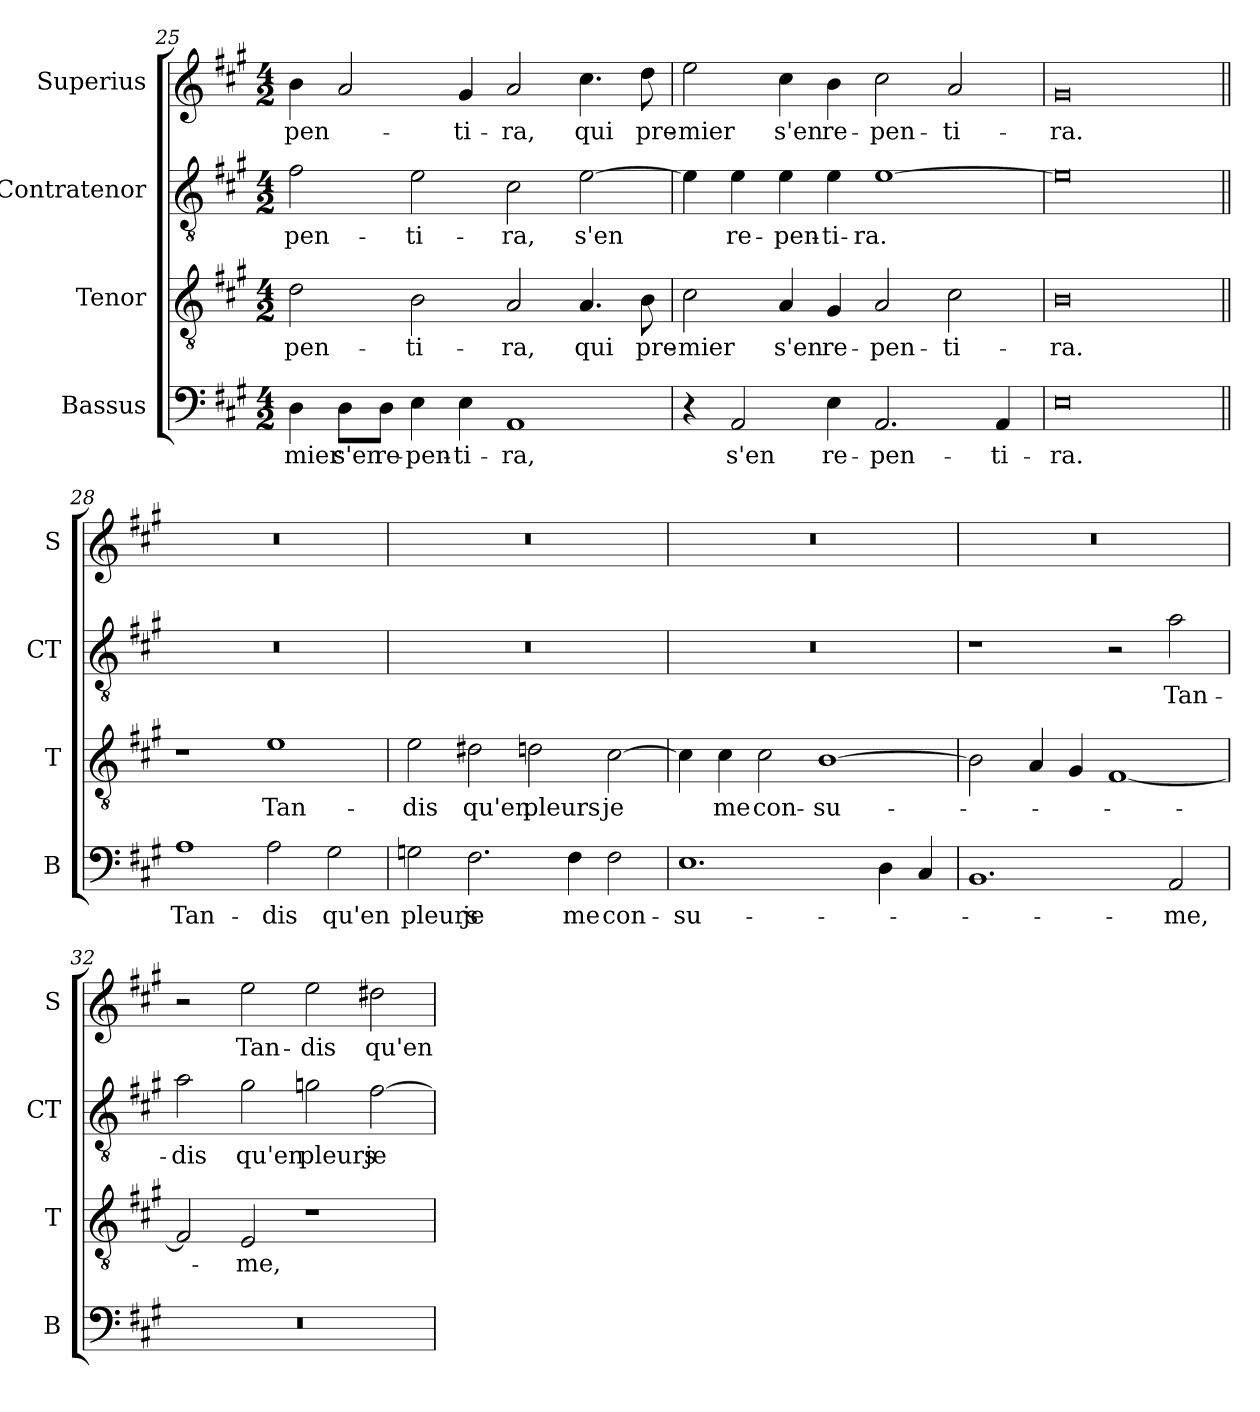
**kern	**text	**kern	**text	**kern	**text	**kern	**text
*part4	*part4	*part3	*part3	*part2	*part2	*part1	*part1
*staff4	*staff4	*staff3	*staff3	*staff2	*staff2	*staff1	*staff1
*I"Bassus	*	*I"Tenor	*	*I"Contratenor	*	*I"Superius	*
*I'B	*	*I'T	*	*I'CT	*	*I'S	*
!!LO:LB:g=z
*clefF4	*	*clefGv2	*	*clefGv2	*	*clefG2	*
*k[f#c#g#]	*	*k[f#c#g#]	*	*k[f#c#g#]	*	*k[f#c#g#]	*
*A:	*	*A:	*	*A:	*	*A:	*
*M4/2	*	*M4/2	*	*M4/2	*	*M4/2	*
=25	=25	=25	=25	=25	=25	=25	=25
!	!LO:LY:b	!	!LO:LY:b	!	!LO:LY:b	!	!LO:LY:b
4D\	-mier	2d\	-pen-	2f#\	-pen-	4b\	-pen-
!	!LO:LY:b	!	!	!	!	!	!
8D\L	s'en	.	.	.	.	2a/	.
!	!LO:LY:b	!	!	!	!	!	!
8D\J	re-	.	.	.	.	.	.
!	!LO:LY:b	!	!LO:LY:b	!	!LO:LY:b	!	!
4E\	-pen-	2B\	-ti-	2e\	-ti-	.	.
!	!LO:LY:b	!	!	!	!	!	!LO:LY:b
4E\	-ti-	.	.	.	.	4g#/	-ti-
!	!LO:LY:b	!	!LO:LY:b	!	!LO:LY:b	!	!LO:LY:b
1AA	-ra,	2A/	-ra,	2c#\	-ra,	2a/	-ra,
!	!	!	!LO:LY:b	!	!LO:LY:b	!	!LO:LY:b
.	.	4.A/	qui	[2e\	s'en	4.cc#\	qui
!	!	!	!LO:LY:b	!	!	!	!LO:LY:b
.	.	8B\	pre-	.	.	8dd\	pre-
=26	=26	=26	=26	=26	=26	=26	=26
!	!	!	!LO:LY:b	!	!	!	!LO:LY:b
4r	.	2c#\	-mier	4e\]	.	2ee\	-mier
!	!LO:LY:b	!	!	!	!LO:LY:b	!	!
2AA/	s'en	.	.	4e\	re-	.	.
!	!	!	!LO:LY:b	!	!LO:LY:b	!	!LO:LY:b
.	.	4A/	s'en	4e\	-pen-	4cc#\	s'en
!	!LO:LY:b	!	!LO:LY:b	!	!LO:LY:b	!	!LO:LY:b
4E\	re-	4G#/	re-	4e\	-ti-	4b\	re-
!	!LO:LY:b	!	!LO:LY:b	!	!LO:LY:b	!	!LO:LY:b
2.AA/	-pen-	2A/	-pen-	[1e	-ra.	2cc#\	-pen-
!	!	!	!LO:LY:b	!	!	!	!LO:LY:b
.	.	2c#\	-ti-	.	.	2a/	-ti-
!	!LO:LY:b	!	!	!	!	!	!
4AA/	-ti-	.	.	.	.	.	.
=27	=27	=27	=27	=27	=27	=27	=27
!	!LO:LY:b	!	!LO:LY:b	!	!	!	!LO:LY:b
0E	-ra.	0B	-ra.	0e]	.	0g#	-ra.
=28||	=28||	=28||	=28||	=28||	=28||	=28||	=28||
!	!LO:LY:b	!	!	!	!	!	!
1A	Tan-	1r	.	0r	.	0r	.
!	!LO:LY:b	!	!LO:LY:b	!	!	!	!
2A\	-dis	1e	Tan-	.	.	.	.
!	!LO:LY:b	!	!	!	!	!	!
2G#\	qu'en	.	.	.	.	.	.
!!LO:PB:g=z
=29	=29	=29	=29	=29	=29	=29	=29
!	!LO:LY:b	!	!LO:LY:b	!	!	!	!
2Gn\	pleurs	2e\	-dis	0r	.	0r	.
!	!LO:LY:b	!	!LO:LY:b	!	!	!	!
2.F#\	je	2d#X\	qu'en	.	.	.	.
!	!	!	!LO:LY:b	!	!	!	!
.	.	2dn\	pleurs	.	.	.	.
!	!LO:LY:b	!	!	!	!	!	!
4F#\	me	.	.	.	.	.	.
!	!LO:LY:b	!	!LO:LY:b	!	!	!	!
2F#\	con-	[2c#\	je	.	.	.	.
=30	=30	=30	=30	=30	=30	=30	=30
!	!LO:LY:b	!	!	!	!	!	!
1.E	-su-	4c#\]	.	0r	.	0r	.
!	!	!	!LO:LY:b	!	!	!	!
.	.	4c#\	me	.	.	.	.
!	!	!	!LO:LY:b	!	!	!	!
.	.	2c#\	con-	.	.	.	.
!	!	!	!LO:LY:b	!	!	!	!
.	.	[1B	-su-	.	.	.	.
4D\	.	.	.	.	.	.	.
4C#/	.	.	.	.	.	.	.
=31	=31	=31	=31	=31	=31	=31	=31
1.BB	.	2B\]	.	1r	.	0r	.
.	.	4A/	.	.	.	.	.
.	.	4G#/	.	.	.	.	.
.	.	[1F#	.	2r	.	.	.
!	!LO:LY:b	!	!	!	!LO:LY:b	!	!
2AA/	-me,	.	.	2a\	Tan-	.	.
=32	=32	=32	=32	=32	=32	=32	=32
!	!	!	!	!	!LO:LY:b	!	!
0r	.	2F#/]	.	2a\	-dis	2r	.
!	!	!	!LO:LY:b	!	!LO:LY:b	!	!LO:LY:b
.	.	2E/	-me,	2g#\	qu'en	2ee\	Tan-
!	!	!	!	!	!LO:LY:b	!	!LO:LY:b
.	.	1r	.	2gn\	pleurs	2ee\	-dis
!	!	!	!	!	!LO:LY:b	!	!LO:LY:b
.	.	.	.	[2f#\	je	2dd#X\	qu'en
=	=	=	=	=	=	=	=
*-	*-	*-	*-	*-	*-	*-	*-
